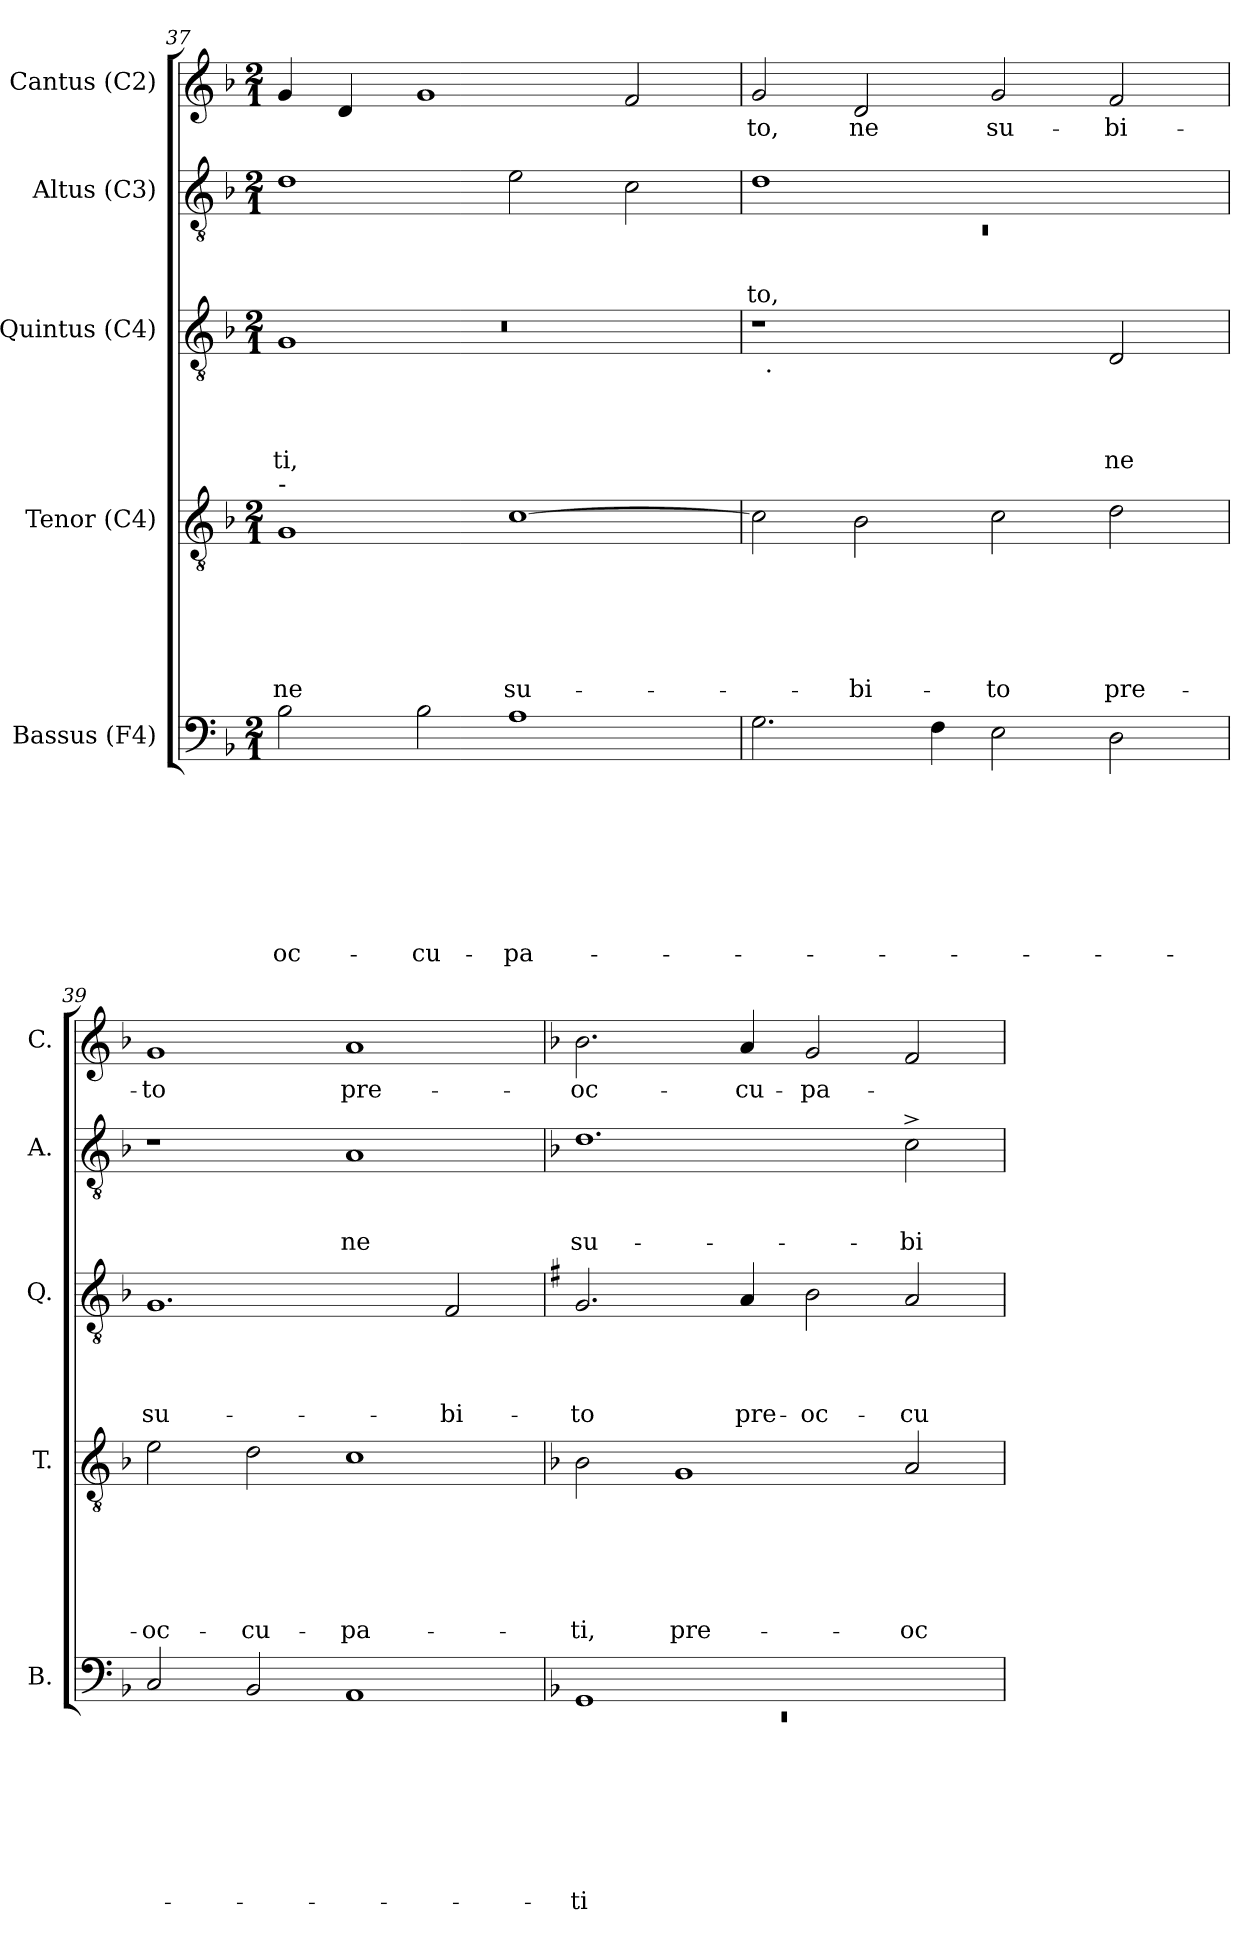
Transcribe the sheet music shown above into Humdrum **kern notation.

**kern	**text	**text	**text	**text	**text	**text	**text	**text	**kern	**text	**text	**text	**text	**text	**text	**kern	**text	**text	**text	**text	**kern	**text	**text	**text	**kern	**text
*part5	*part5	*part5	*part5	*part5	*part5	*part5	*part5	*part5	*part4	*part4	*part4	*part4	*part4	*part4	*part4	*part3	*part3	*part3	*part3	*part3	*part2	*part2	*part2	*part2	*part1	*part1
*staff5	*staff5	*staff5	*staff5	*staff5	*staff5	*staff5	*staff5	*staff5	*staff4	*staff4	*staff4	*staff4	*staff4	*staff4	*staff4	*staff3	*staff3	*staff3	*staff3	*staff3	*staff2	*staff2	*staff2	*staff2	*staff1	*staff1
*I"Bassus (F4)	*	*	*	*	*	*	*	*	*I"Tenor (C4)	*	*	*	*	*	*	*I"Quintus (C4)	*	*	*	*	*I"Altus (C3)	*	*	*	*I"Cantus (C2)	*
*I'B.	*	*	*	*	*	*	*	*	*I'T.	*	*	*	*	*	*	*I'Q.	*	*	*	*	*I'A.	*	*	*	*I'C.	*
!!LO:LB:g=z
*clefF4	*	*	*	*	*	*	*	*	*clefGv2	*	*	*	*	*	*	*clefGv2	*	*	*	*	*clefGv2	*	*	*	*clefG2	*
*k[b-]	*	*	*	*	*	*	*	*	*k[b-]	*	*	*	*	*	*	*k[b-]	*	*	*	*	*k[b-]	*	*	*	*k[b-]	*
*F:	*	*	*	*	*	*	*	*	*F:	*	*	*	*	*	*	*F:	*	*	*	*	*F:	*	*	*	*F:	*
*M2/1	*	*	*	*	*	*	*	*	*M2/1	*	*	*	*	*	*	*M2/1	*	*	*	*	*M2/1	*	*	*	*M2/1	*
=37	=37	=37	=37	=37	=37	=37	=37	=37	=37	=37	=37	=37	=37	=37	=37	=37	=37	=37	=37	=37	=37	=37	=37	=37	=37	=37
*	*	*	*	*	*	*	*	*	*	*	*	*	*	*	*	*^	*	*	*	*	*	*	*	*	*	*
*	*	*	*	*	*	*	*	*	*	*	*	*	*	*	*	*	*^	*	*	*	*	*	*	*	*	*	*
!	!	!	!	!	!	!	!	!	!LO:TX:a:t=-	!	!	!	!	!	!	!	!	!	!	!	!	!	!	!	!	!	!	!
!	!	!	!	!	!	!	!	!LO:LY:b	!	!	!	!	!	!	!LO:LY:b	!	!	!LO:N:vis=1	!	!	!	!LO:LY:b	!	!	!	!	!	!
2B-\	.	.	.	.	.	.	.	-oc-	1G	.	.	.	.	.	ne	4.ryy	1G	0r	.	.	.	-ti,	1d	.	.	.	4g/	.
.	.	.	.	.	.	.	.	.	.	.	.	.	.	.	.	.	.	.	.	.	.	.	.	.	.	.	4d/	.
.	.	.	.	.	.	.	.	.	.	.	.	.	.	.	.	1ryy	.	.	.	.	.	.	.	.	.	.	.	.
!	!	!	!	!	!	!	!	!LO:LY:b	!	!	!	!	!	!	!	!	!	!	!	!	!	!	!	!	!	!	!	!
2B-\	.	.	.	.	.	.	.	-cu-	.	.	.	.	.	.	.	.	.	.	.	.	.	.	.	.	.	.	1g	.
!	!	!	!	!	!	!	!	!LO:LY:b	!	!	!	!	!	!	!LO:LY:b	!	!	!	!	!	!	!	!	!	!	!	!	!
1A	.	.	.	.	.	.	.	-pa-	[>1c	.	.	.	.	.	su-	.	1ryy	.	.	.	.	.	2e\	.	.	.	.	.
.	.	.	.	.	.	.	.	.	.	.	.	.	.	.	.	2ryy	.	.	.	.	.	.	.	.	.	.	.	.
.	.	.	.	.	.	.	.	.	.	.	.	.	.	.	.	.	.	.	.	.	.	.	2c\	.	.	.	2f/	.
.	.	.	.	.	.	.	.	.	.	.	.	.	.	.	.	8ryy	.	.	.	.	.	.	.	.	.	.	.	.
*	*	*	*	*	*	*	*	*	*	*	*	*	*	*	*	*v	*v	*v	*	*	*	*	*	*	*	*	*	*
=38	=38	=38	=38	=38	=38	=38	=38	=38	=38	=38	=38	=38	=38	=38	=38	=38	=38	=38	=38	=38	=38	=38	=38	=38	=38	=38
*	*	*	*	*	*	*	*	*	*	*	*	*	*	*	*	*	*	*	*	*	*^	*	*	*	*	*
!	!	!	!	!	!	!	!	!	!	!	!	!	!	!	!	!	!	!	!	!	!	!LO:N:vis=1	!	!	!LO:LY:b	!	!LO:LY:b
*	*	*	*	*	*	*	*	*	*	*	*	*	*	*	*	*^	*	*	*	*	*	*	*	*	*	*	*
2.G\	.	.	.	.	.	.	.	.	2c\]	.	.	.	.	.	.	1r	48ryy	.	.	.	.	1d	0rC	.	.	-to,	2g/	-to,
!	!	!	!	!	!	!	!	!	!	!	!	!	!	!	!	!	!LO:TX:b:t=.	!	!	!	!	!	!	!	!	!	!	!
.	.	.	.	.	.	.	.	.	.	.	.	.	.	.	.	.	3%2ryy	.	.	.	.	.	.	.	.	.	.	.
!	!	!	!	!	!	!	!	!	!	!	!	!	!	!	!LO:LY:b	!	!	!	!	!	!	!	!	!	!	!	!	!LO:LY:b
.	.	.	.	.	.	.	.	.	2B-\	.	.	.	.	.	-bi-	.	.	.	.	.	.	.	.	.	.	.	2d/	ne
.	.	.	.	.	.	.	.	.	.	.	.	.	.	.	.	.	3%2ryy	.	.	.	.	.	.	.	.	.	.	.
4F\	.	.	.	.	.	.	.	.	.	.	.	.	.	.	.	.	.	.	.	.	.	.	.	.	.	.	.	.
!	!	!	!	!	!	!	!	!	!	!	!	!	!	!	!LO:LY:b	!	!	!	!	!	!	!	!	!	!	!	!	!LO:LY:b
2E\	.	.	.	.	.	.	.	.	2c\	.	.	.	.	.	-to	2ryy	.	.	.	.	.	1ryy	.	.	.	.	2g/	su-
.	.	.	.	.	.	.	.	.	.	.	.	.	.	.	.	.	3ryy	.	.	.	.	.	.	.	.	.	.	.
!	!	!	!	!	!	!	!	!	!	!	!	!	!	!	!LO:LY:b	!	!	!	!	!	!LO:LY:b	!	!	!	!	!	!	!LO:LY:b
2D\	.	.	.	.	.	.	.	.	2d\	.	.	.	.	.	pre-	2D/	.	.	.	.	ne	.	.	.	.	.	2f/	-bi-
.	.	.	.	.	.	.	.	.	.	.	.	.	.	.	.	.	6...ryy	.	.	.	.	.	.	.	.	.	.	.
=39	=39	=39	=39	=39	=39	=39	=39	=39	=39	=39	=39	=39	=39	=39	=39	=39	=39	=39	=39	=39	=39	=39	=39	=39	=39	=39	=39	=39
!	!	!	!	!	!	!	!	!	!	!	!	!	!	!	!LO:LY:b	!	!	!	!	!	!LO:LY:b	!	!	!	!	!	!	!LO:LY:b
*	*	*	*	*	*	*	*	*	*	*	*	*	*	*	*	*v	*v	*	*	*	*	*	*	*	*	*	*	*
*	*	*	*	*	*	*	*	*	*	*	*	*	*	*	*	*	*	*	*	*	*v	*v	*	*	*	*	*
2C/	.	.	.	.	.	.	.	.	2e\	.	.	.	.	.	-oc-	1.G	.	.	.	su-	1r	.	.	.	1g	-to
!	!	!	!	!	!	!	!	!	!	!	!	!	!	!	!LO:LY:b	!	!	!	!	!	!	!	!	!	!	!
2BB-/	.	.	.	.	.	.	.	.	2d\	.	.	.	.	.	-cu-	.	.	.	.	.	.	.	.	.	.	.
!	!	!	!	!	!	!	!	!	!	!	!	!	!	!	!LO:LY:b	!	!	!	!	!	!	!	!	!LO:LY:b	!	!LO:LY:b
1AA	.	.	.	.	.	.	.	.	1c	.	.	.	.	.	-pa-	.	.	.	.	.	1A	.	.	ne	1a	pre-
!	!	!	!	!	!	!	!	!	!	!	!	!	!	!	!	!	!	!	!	!LO:LY:b	!	!	!	!	!	!
.	.	.	.	.	.	.	.	.	.	.	.	.	.	.	.	2F/	.	.	.	-bi-	.	.	.	.	.	.
=40	=40	=40	=40	=40	=40	=40	=40	=40	=40	=40	=40	=40	=40	=40	=40	=40	=40	=40	=40	=40	=40	=40	=40	=40	=40	=40
*	*	*	*	*	*	*	*	*	*	*	*	*	*	*	*	*k[f#]	*	*	*	*	*	*	*	*	*	*
*	*	*	*	*	*	*	*	*	*	*	*	*	*	*	*	*G:	*	*	*	*	*	*	*	*	*	*
*^	*	*	*	*	*	*	*	*	*	*	*	*	*	*	*	*	*	*	*	*	*	*	*	*	*	*
!	!LO:N:vis=1	!	!	!	!	!	!	!	!LO:LY:b	!	!	!	!	!	!	!LO:LY:b	!	!	!	!	!LO:LY:b	!	!	!	!LO:LY:b	!	!LO:LY:b
1GG	0rEE	.	.	.	.	.	.	.	-ti	2B-\	.	.	.	.	.	-ti,	2.G/	.	.	.	-to	1.d	.	.	su-	2.b-\	-oc-
!	!	!	!	!	!	!	!	!	!	!	!	!	!	!	!	!LO:LY:b	!	!	!	!	!	!	!	!	!	!	!
.	.	.	.	.	.	.	.	.	.	1G	.	.	.	.	.	pre-	.	.	.	.	.	.	.	.	.	.	.
!	!	!	!	!	!	!	!	!	!	!	!	!	!	!	!	!	!	!	!	!	!LO:LY:b	!	!	!	!	!	!LO:LY:b
.	.	.	.	.	.	.	.	.	.	.	.	.	.	.	.	.	4A/	.	.	.	pre-	.	.	.	.	4a/	-cu-
!	!	!	!	!	!	!	!	!	!	!	!	!	!	!	!	!	!	!	!	!	!LO:LY:b	!	!	!	!	!	!LO:LY:b
1ryy	.	.	.	.	.	.	.	.	.	.	.	.	.	.	.	.	2B\	.	.	.	-oc-	.	.	.	.	2g/	-pa-
!	!	!	!	!	!	!	!	!	!	!	!	!	!	!	!	!LO:LY:b	!	!	!	!	!LO:LY:b	!	!	!	!LO:LY:b	!	!
.	.	.	.	.	.	.	.	.	.	2A/	.	.	.	.	.	-oc-	2A/	.	.	.	-cu-	2c^>\	.	.	-bi-	2f/	.
*v	*v	*	*	*	*	*	*	*	*	*	*	*	*	*	*	*	*	*	*	*	*	*	*	*	*	*	*
=	=	=	=	=	=	=	=	=	=	=	=	=	=	=	=	=	=	=	=	=	=	=	=	=	=	=
*-	*-	*-	*-	*-	*-	*-	*-	*-	*-	*-	*-	*-	*-	*-	*-	*-	*-	*-	*-	*-	*-	*-	*-	*-	*-	*-
